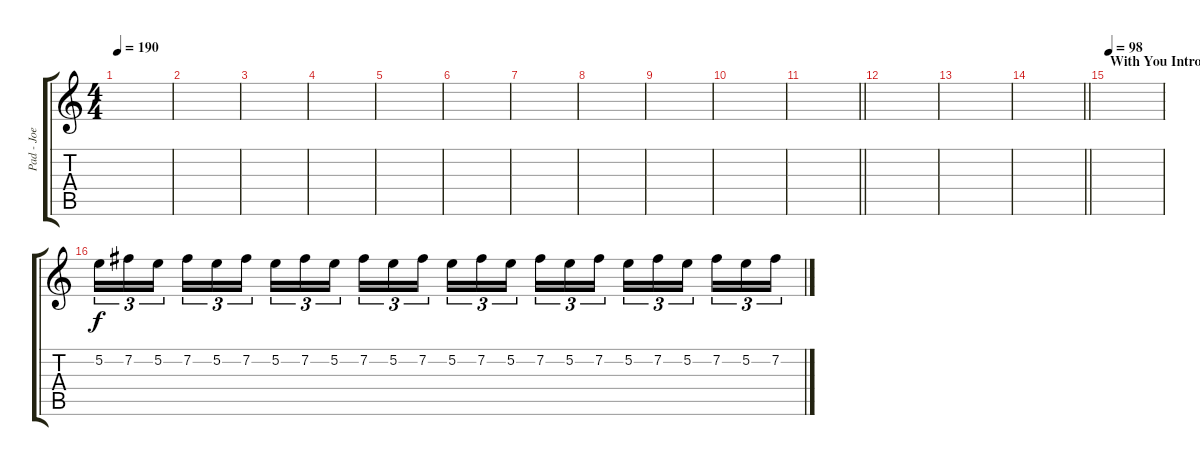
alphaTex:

\track ("Pad - Joe Hahn" "Pad - Joe ") {instrument distortionguitar}
\staff {score tabs}
\tuning (E4 B3 G3 D3 A2 E2) {hide}
\ts (4 4)
\tempo 190
\clef g2
\ks c
|
|
|
|
|
|
|
|
|
|
\barLineRight lightlight
|
|
|
\barLineRight lightlight
|
\section ("" "With You Intro")
\tempo 98
|
5.2.16{tu (3 2) volume 3 instrument kalimba} 7.2.16{tu (3 2)} 5.2.16{tu (3 2) beam splitsecondary} 7.2.16{tu (3 2)} 5.2.16{tu (3 2)} 7.2.16{tu (3 2)} 5.2.16{tu (3 2)} 7.2.16{tu (3 2)} 5.2.16{tu (3 2) beam splitsecondary} 7.2.16{tu (3 2)} 5.2.16{tu (3 2)} 7.2.16{tu (3 2)} 5.2.16{tu (3 2)} 7.2.16{tu (3 2)} 5.2.16{tu (3 2) beam splitsecondary} 7.2.16{tu (3 2)} 5.2.16{tu (3 2)} 7.2.16{tu (3 2)} 5.2.16{tu (3 2)} 7.2.16{tu (3 2)} 5.2.16{tu (3 2) beam splitsecondary} 7.2.16{tu (3 2)} 5.2.16{tu (3 2)} 7.2.16{tu (3 2)}
